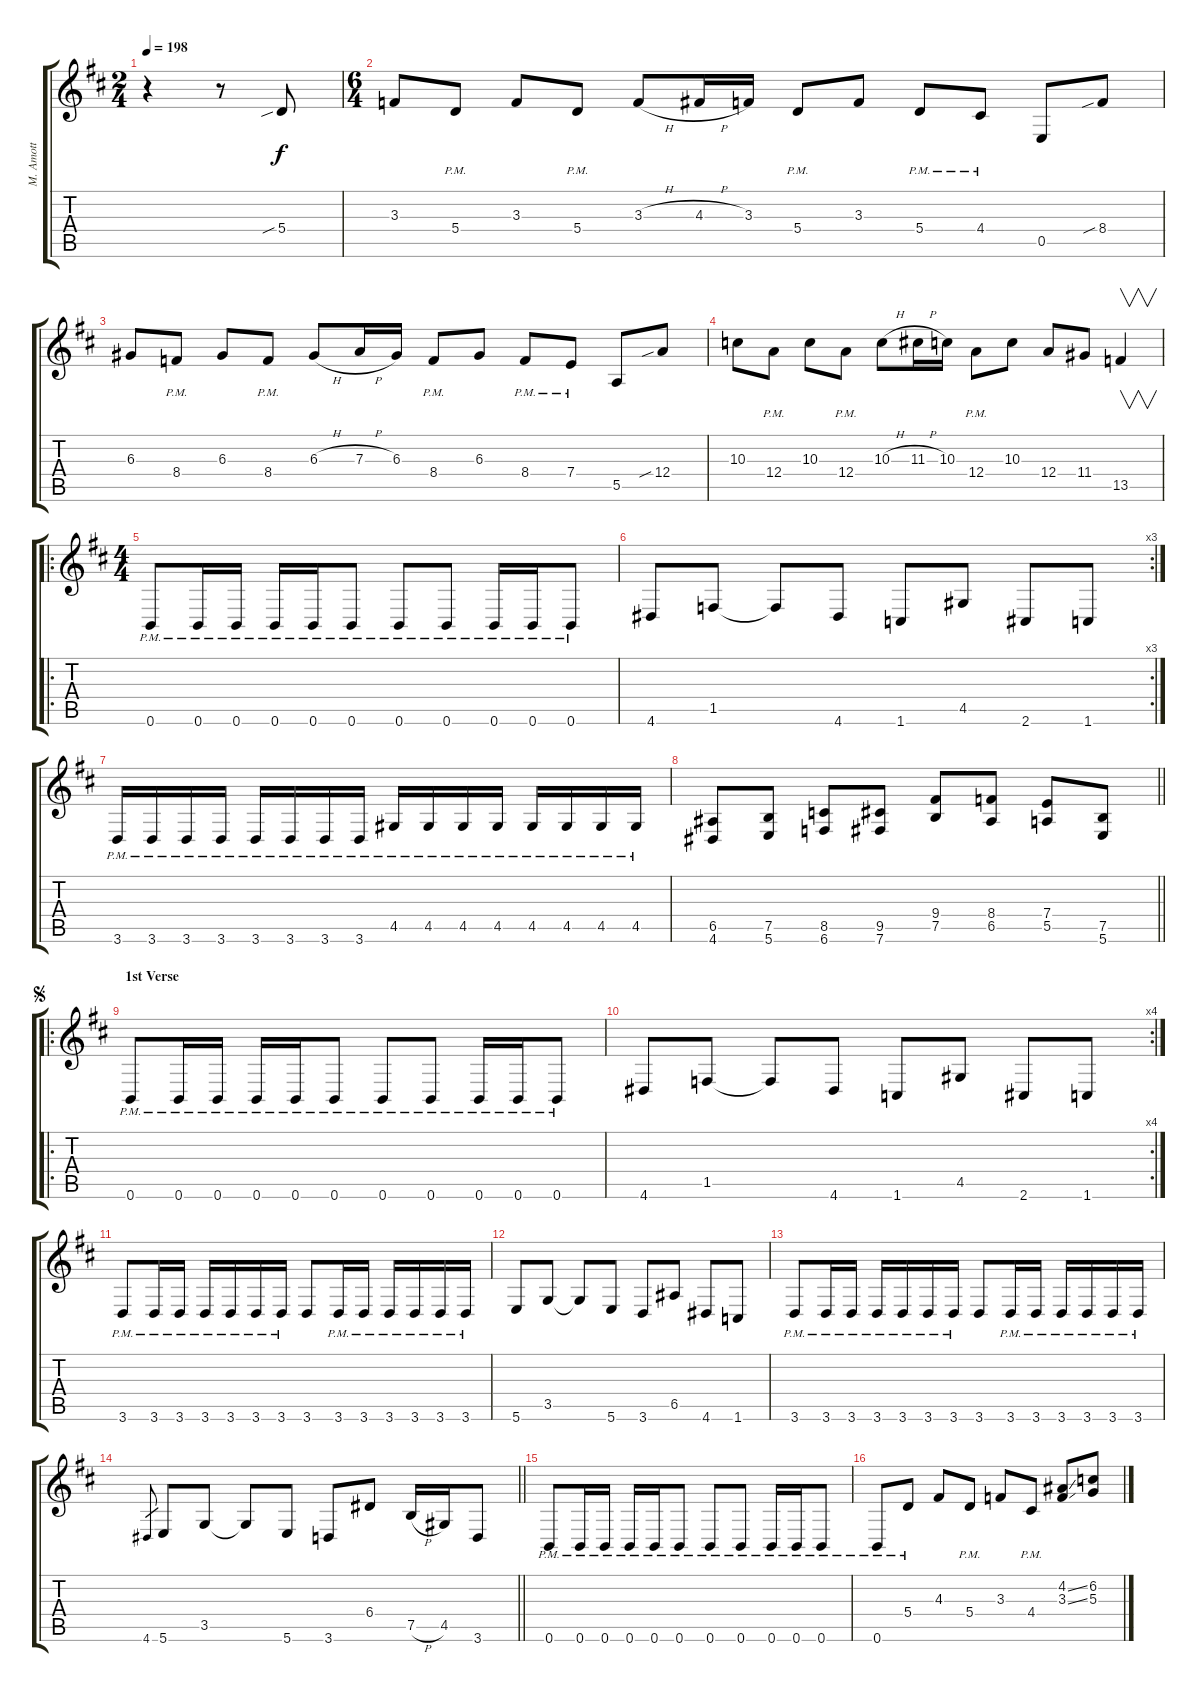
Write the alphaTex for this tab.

\track ("M. Amott" "M. Amott") {instrument distortionguitar}
\staff {score tabs}
\tuning (B3 Gb3 D3 A2 E2 B1) {hide}
\ts (2 4)
\tempo 198
\clef g2
\ks d
r.4{dy f instrument distortionguitar} r.8 5.4{sib}.8 |
\ts (6 4)
3.3.8 5.4{pm}.8 3.3.8 5.4{pm}.8 3.3{h}.8 4.3{h}.16 3.3.16 5.4{pm}.8 3.3.8 5.4{pm}.8 4.4{pm}.8 0.5.8 8.4{sib}.8 |
6.3.8 8.4{pm}.8 6.3.8 8.4{pm}.8 6.3{h}.8 7.3{h}.16 6.3.16 8.4{pm}.8 6.3.8 8.4{pm}.8 7.4{pm}.8 5.5.8 12.4{sib}.8 |
10.3.8 12.4{pm}.8 10.3.8 12.4{pm}.8 10.3{h}.8 11.3{h}.16 10.3.16 12.4{pm}.8 10.3.8 12.4.8 11.4.8 13.5.4{v} |
\ro
\ts (4 4)
0.6{pm}.8 0.6{pm}.16 0.6{pm}.16 0.6{pm}.16 0.6{pm}.16 0.6{pm}.8 0.6{pm}.8 0.6{pm}.8 0.6{pm}.16 0.6{pm}.16 0.6{pm}.8 |
\rc 3
4.6.8 1.5.8 1.5{t}.8 4.6.8 1.6.8 4.5.8 2.6.8 1.6.8 |
3.6{pm}.16 3.6{pm}.16 3.6{pm}.16 3.6{pm}.16 3.6{pm}.16 3.6{pm}.16 3.6{pm}.16 3.6{pm}.16 4.5{pm}.16 4.5{pm}.16 4.5{pm}.16 4.5{pm}.16 4.5{pm}.16 4.5{pm}.16 4.5{pm}.16 4.5{pm}.16 |
\barLineRight lightlight
(6.5 4.6).8 (7.5 5.6).8 (8.5 6.6).8 (9.5 7.6).8 (9.4 7.5).8 (8.4 6.5).8 (7.4 5.5).8 (7.5 5.6).8 |
\ro
\section ("" "1st Verse")
\jump segno
0.6{pm}.8 0.6{pm}.16 0.6{pm}.16 0.6{pm}.16 0.6{pm}.16 0.6{pm}.8 0.6{pm}.8 0.6{pm}.8 0.6{pm}.16 0.6{pm}.16 0.6{pm}.8 |
\rc 4
4.6.8 1.5.8 1.5{t}.8 4.6.8 1.6.8 4.5.8 2.6.8 1.6.8 |
3.6{pm}.8 3.6{pm}.16 3.6{pm}.16 3.6{pm}.16 3.6{pm}.16 3.6{pm}.16 3.6{pm}.16 3.6.8 3.6{pm}.16 3.6{pm}.16 3.6{pm}.16 3.6{pm}.16 3.6{pm}.16 3.6{pm}.16 |
5.6.8 3.5.8 3.5{t}.8 5.6.8 3.6.8 6.5.8 4.6.8 1.6.8 |
3.6{pm}.8 3.6{pm}.16 3.6{pm}.16 3.6{pm}.16 3.6{pm}.16 3.6{pm}.16 3.6{pm}.16 3.6.8 3.6{pm}.16 3.6{pm}.16 3.6{pm}.16 3.6{pm}.16 3.6{pm}.16 3.6{pm}.16 |
\barLineRight lightlight
4.6.8{gr} 5.6.8 3.5.8 3.5{t}.8 5.6.8 3.6.8 6.4.8 7.5{h}.16 4.5.16 3.6.8 |
0.6{pm}.8 0.6{pm}.16 0.6{pm}.16 0.6{pm}.16 0.6{pm}.16 0.6{pm}.8 0.6{pm}.8 0.6{pm}.8 0.6{pm}.16 0.6{pm}.16 0.6{pm}.8 |
0.6{pm}.8 5.4{pm}.8 4.3.8 5.4{pm}.8 3.3.8 4.4{pm}.8 (4.2{ss} 3.3{ss}).8 (6.2 5.3).8
